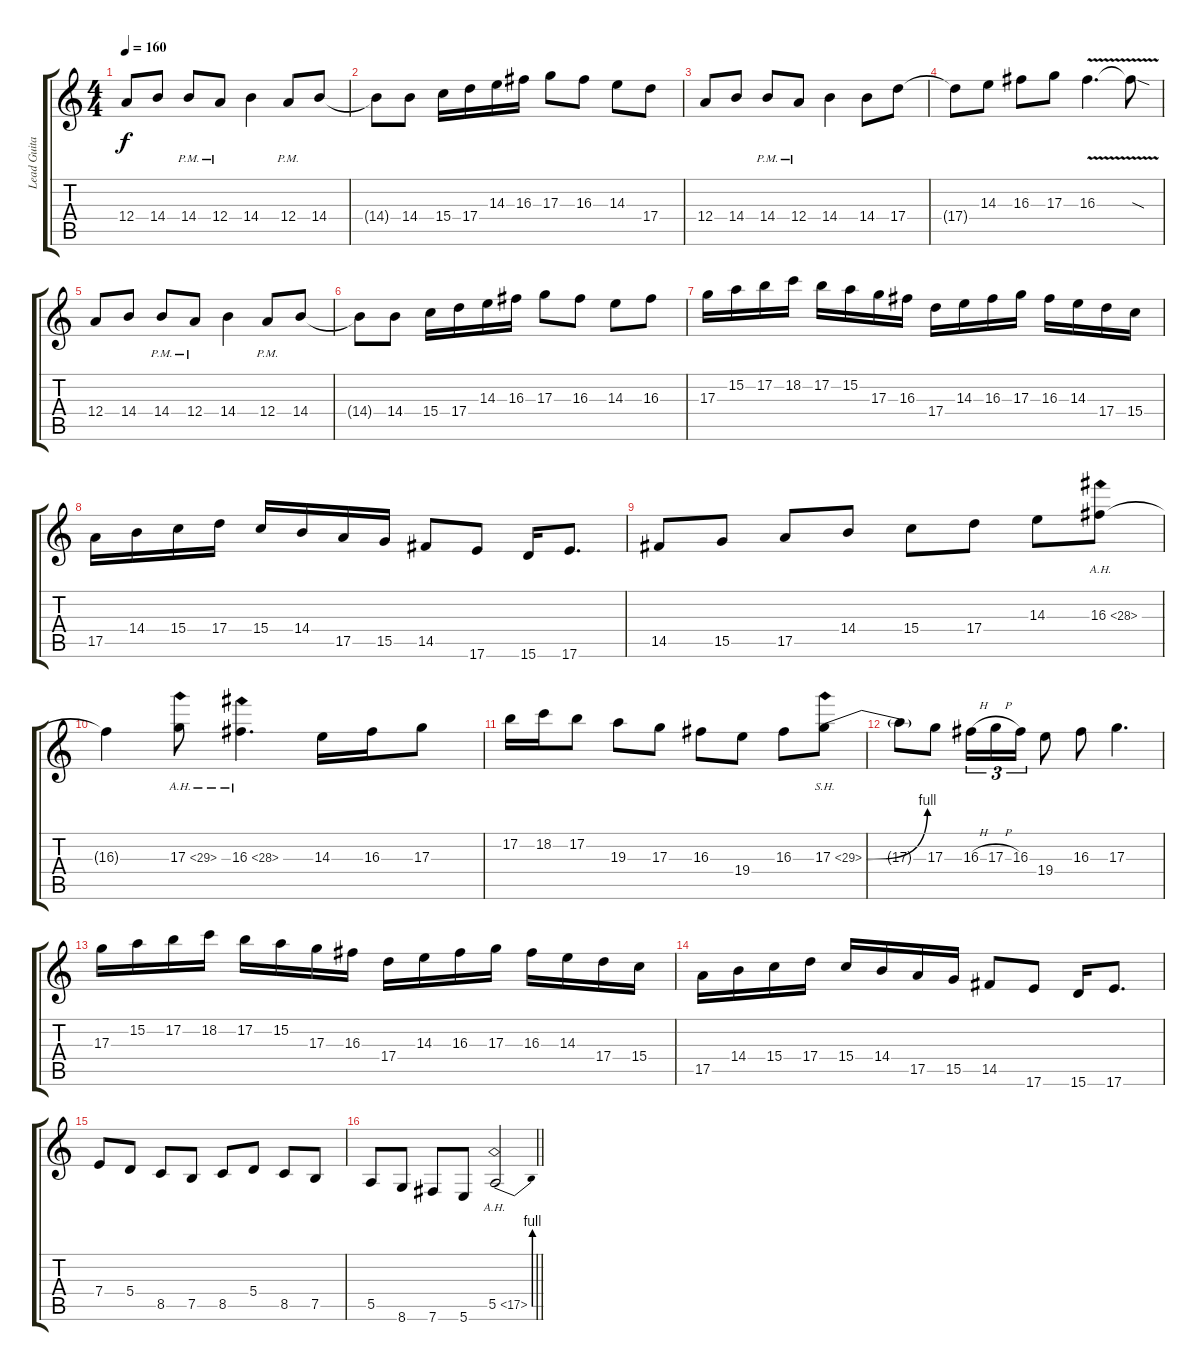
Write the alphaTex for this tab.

\track ("Lead Guitar" "Lead Guita") {instrument overdrivenguitar}
\staff {score tabs}
\tuning (B3 Gb3 D3 A2 E2 B1) {hide}
\ts (4 4)
\tempo 160
\clef g2
\ks c
12.4.8{dy f} 14.4.8 14.4{pm}.8 12.4{pm}.8 14.4.4 12.4{pm}.8 14.4.8 |
14.4{t}.8 14.4.8 15.4.16 17.4.16 14.3.16 16.3.16 17.3.8 16.3.8 14.3.8 17.4.8 |
12.4.8 14.4.8 14.4{pm}.8 12.4{pm}.8 14.4.4 14.4.8 17.4.8 |
17.4{t}.8 14.3.8 16.3.8 17.3.8 16.3{v}.4{d} 16.3{sod t}.8 |
12.4.8 14.4.8 14.4{pm}.8 12.4{pm}.8 14.4.4 12.4{pm}.8 14.4.8 |
14.4{t}.8 14.4.8 15.4.16 17.4.16 14.3.16 16.3.16 17.3.8 16.3.8 14.3.8 16.3.8 |
17.3.16 15.2.16 17.2.16 18.2.16 17.2.16 15.2.16 17.3.16 16.3.16 17.4.16 14.3.16 16.3.16 17.3.16 16.3.16 14.3.16 17.4.16 15.4.16 |
17.5.16 14.4.16 15.4.16 17.4.16 15.4.16 14.4.16 17.5.16 15.5.16 14.5.8 17.6.8 15.6.16 17.6.8{d} |
14.5.8 15.5.8 17.5.8 14.4.8 15.4.8 17.4.8 14.3.8 16.3{ah 12}.8 |
16.3{t}.4 17.3{ah 12}.8 16.3{ah 12}.4{d} 14.3.16 16.3.16 17.3.8 |
17.2.16 18.2.16 17.2.8 19.3.8 17.3.8 16.3.8 19.4.8 16.3.8 17.3{be (bend 0 0 60 4) sh 12}.8 |
17.3{t}.8 17.3.8 16.3{h}.16{tu (3 2)} 17.3{h}.16{tu (3 2)} 16.3.16{tu (3 2)} 19.4.8 16.3.8 17.3.4{d} |
17.3.16 15.2.16 17.2.16 18.2.16 17.2.16 15.2.16 17.3.16 16.3.16 17.4.16 14.3.16 16.3.16 17.3.16 16.3.16 14.3.16 17.4.16 15.4.16 |
17.5.16 14.4.16 15.4.16 17.4.16 15.4.16 14.4.16 17.5.16 15.5.16 14.5.8 17.6.8 15.6.16 17.6.8{d} |
7.4.8 5.4.8 8.5.8 7.5.8 8.5.8 5.4.8 8.5.8 7.5.8 |
\barLineRight lightlight
5.5.8 8.6.8 7.6.8 5.6.8 5.5{be (bend 0 0 60 4) ah 12}.2
